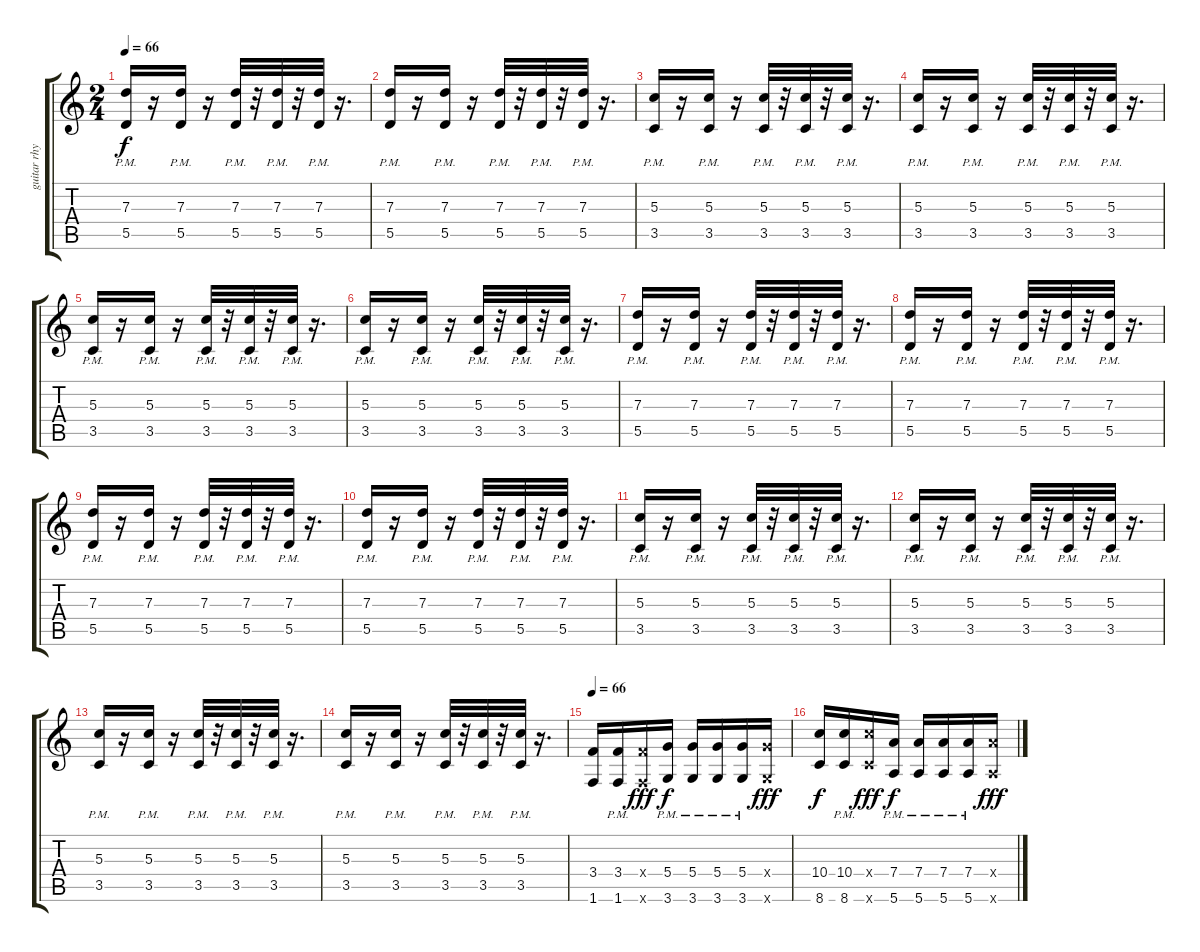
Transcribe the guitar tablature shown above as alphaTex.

\track ("guitar rhythm right" "guitar rhy") {instrument distortionguitar}
\staff {score tabs}
\tuning (E4 B3 G3 D3 A2 E2) {hide}
\ts (2 4)
\tempo 66
\clef g2
\ks c
(7.3{pm} 5.5{pm}).16{dy f} r.16 (7.3{pm} 5.5{pm}).16 r.16 (7.3{pm} 5.5{pm}).32 r.32 (7.3{pm} 5.5{pm}).32 r.32 (7.3{pm} 5.5{pm}).32 r.16{d} |
(7.3{pm} 5.5{pm}).16 r.16 (7.3{pm} 5.5{pm}).16 r.16 (7.3{pm} 5.5{pm}).32 r.32 (7.3{pm} 5.5{pm}).32 r.32 (7.3{pm} 5.5{pm}).32 r.16{d} |
(5.3{pm} 3.5{pm}).16 r.16 (5.3{pm} 3.5{pm}).16 r.16 (5.3{pm} 3.5{pm}).32 r.32 (5.3{pm} 3.5{pm}).32 r.32 (5.3{pm} 3.5{pm}).32 r.16{d} |
(5.3{pm} 3.5{pm}).16 r.16 (5.3{pm} 3.5{pm}).16 r.16 (5.3{pm} 3.5{pm}).32 r.32 (5.3{pm} 3.5{pm}).32 r.32 (5.3{pm} 3.5{pm}).32 r.16{d} |
(5.3{pm} 3.5{pm}).16 r.16 (5.3{pm} 3.5{pm}).16 r.16 (5.3{pm} 3.5{pm}).32 r.32 (5.3{pm} 3.5{pm}).32 r.32 (5.3{pm} 3.5{pm}).32 r.16{d} |
(5.3{pm} 3.5{pm}).16 r.16 (5.3{pm} 3.5{pm}).16 r.16 (5.3{pm} 3.5{pm}).32 r.32 (5.3{pm} 3.5{pm}).32 r.32 (5.3{pm} 3.5{pm}).32 r.16{d} |
(7.3{pm} 5.5{pm}).16 r.16 (7.3{pm} 5.5{pm}).16 r.16 (7.3{pm} 5.5{pm}).32 r.32 (7.3{pm} 5.5{pm}).32 r.32 (7.3{pm} 5.5{pm}).32 r.16{d} |
(7.3{pm} 5.5{pm}).16 r.16 (7.3{pm} 5.5{pm}).16 r.16 (7.3{pm} 5.5{pm}).32 r.32 (7.3{pm} 5.5{pm}).32 r.32 (7.3{pm} 5.5{pm}).32 r.16{d} |
(7.3{pm} 5.5{pm}).16 r.16 (7.3{pm} 5.5{pm}).16 r.16 (7.3{pm} 5.5{pm}).32 r.32 (7.3{pm} 5.5{pm}).32 r.32 (7.3{pm} 5.5{pm}).32 r.16{d} |
(7.3{pm} 5.5{pm}).16 r.16 (7.3{pm} 5.5{pm}).16 r.16 (7.3{pm} 5.5{pm}).32 r.32 (7.3{pm} 5.5{pm}).32 r.32 (7.3{pm} 5.5{pm}).32 r.16{d} |
(5.3{pm} 3.5{pm}).16 r.16 (5.3{pm} 3.5{pm}).16 r.16 (5.3{pm} 3.5{pm}).32 r.32 (5.3{pm} 3.5{pm}).32 r.32 (5.3{pm} 3.5{pm}).32 r.16{d} |
(5.3{pm} 3.5{pm}).16 r.16 (5.3{pm} 3.5{pm}).16 r.16 (5.3{pm} 3.5{pm}).32 r.32 (5.3{pm} 3.5{pm}).32 r.32 (5.3{pm} 3.5{pm}).32 r.16{d} |
(5.3{pm} 3.5{pm}).16 r.16 (5.3{pm} 3.5{pm}).16 r.16 (5.3{pm} 3.5{pm}).32 r.32 (5.3{pm} 3.5{pm}).32 r.32 (5.3{pm} 3.5{pm}).32 r.16{d} |
(5.3{pm} 3.5{pm}).16 r.16 (5.3{pm} 3.5{pm}).16 r.16 (5.3{pm} 3.5{pm}).32 r.32 (5.3{pm} 3.5{pm}).32 r.32 (5.3{pm} 3.5{pm}).32 r.16{d} |
\tempo 66
(3.4 1.6).16 (3.4{pm} 1.6{pm}).16 (3.4{x} 1.6{x}).16{dy fff} (5.4{pm} 3.6{pm}).16{dy f} (5.4{pm} 3.6{pm}).16 (5.4{pm} 3.6{pm}).16 (5.4{pm} 3.6{pm}).16 (5.4{x} 3.6{x}).16{dy fff} |
(10.4 8.6).16{dy f} (10.4{pm} 8.6{pm}).16 (10.4{x} 8.6{x}).16{dy fff} (7.4{pm} 5.6{pm}).16{dy f} (7.4{pm} 5.6{pm}).16 (7.4{pm} 5.6{pm}).16 (7.4{pm} 5.6{pm}).16 (7.4{x} 5.6{x}).16{dy fff}
